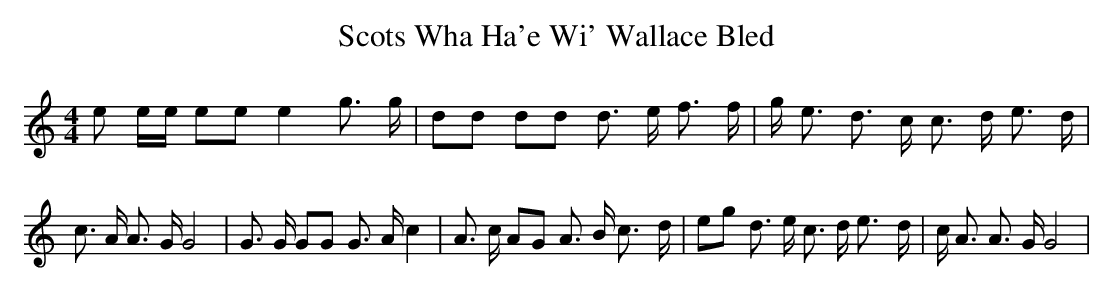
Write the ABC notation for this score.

X:1
T:Scots Wha Ha'e Wi' Wallace Bled
M:4/4
L:1/8
K:C
 e e/2e/2 ee e2 g3/2 g/2-| dd dd d3/2 e/2 f3/2 f/2-| g/2 e3/2 d3/2 c/2 c3/2 d/2 e3/2- d/2|\
 c3/2 A/2 A3/2 G/2 G4| G3/2 G/2 GG G3/2 A/2 c2| A3/2 c/2 AG A3/2 B/2 c3/2- d/2|\
 eg d3/2 e/2 c3/2 d/2 e3/2- d/2| c/2 A3/2 A3/2 G/2 G4|
